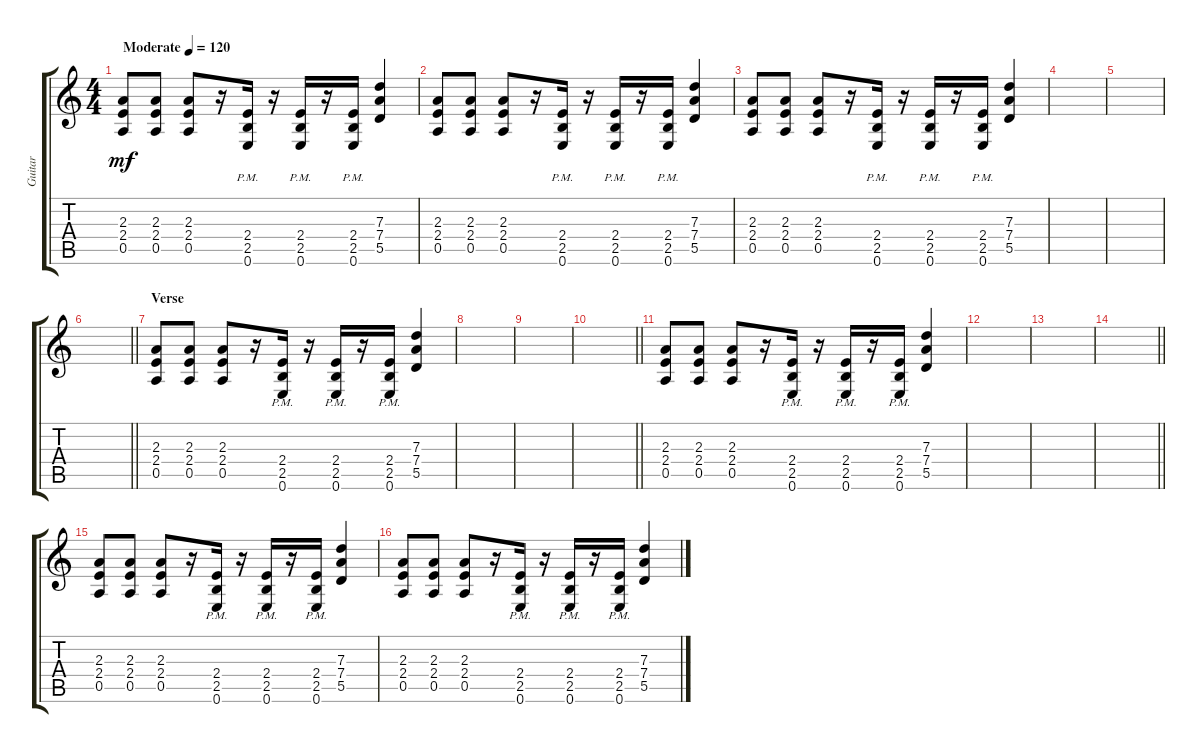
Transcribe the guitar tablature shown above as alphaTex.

\track ("Guitar" "Guitar") {instrument overdrivenguitar}
\staff {score tabs}
\tuning (E4 B3 G3 D3 A2 E2) {hide}
\ts (4 4)
\tempo (120 "Moderate")
\clef g2
\ks c
(2.3 2.4 0.5).8{dy mf instrument overdrivenguitar} (2.3 2.4 0.5).8 (2.3 2.4 0.5).8 r.16 (2.4{pm} 2.5{pm} 0.6{pm}).16 r.16 (2.4{pm} 2.5{pm} 0.6{pm}).16 r.16 (2.4{pm} 2.5{pm} 0.6{pm}).16 (7.3 7.4 5.5).4 |
(2.3 2.4 0.5).8 (2.3 2.4 0.5).8 (2.3 2.4 0.5).8 r.16 (2.4{pm} 2.5{pm} 0.6{pm}).16 r.16 (2.4{pm} 2.5{pm} 0.6{pm}).16 r.16 (2.4{pm} 2.5{pm} 0.6{pm}).16 (7.3 7.4 5.5).4 |
(2.3 2.4 0.5).8 (2.3 2.4 0.5).8 (2.3 2.4 0.5).8 r.16 (2.4{pm} 2.5{pm} 0.6{pm}).16 r.16 (2.4{pm} 2.5{pm} 0.6{pm}).16 r.16 (2.4{pm} 2.5{pm} 0.6{pm}).16 (7.3 7.4 5.5).4 |
|
|
\barLineRight lightlight
|
\section ("" "Verse")
(2.3 2.4 0.5).8 (2.3 2.4 0.5).8 (2.3 2.4 0.5).8 r.16 (2.4{pm} 2.5{pm} 0.6{pm}).16 r.16 (2.4{pm} 2.5{pm} 0.6{pm}).16 r.16 (2.4{pm} 2.5{pm} 0.6{pm}).16 (7.3 7.4 5.5).4 |
|
|
\barLineRight lightlight
|
(2.3 2.4 0.5).8 (2.3 2.4 0.5).8 (2.3 2.4 0.5).8 r.16 (2.4{pm} 2.5{pm} 0.6{pm}).16 r.16 (2.4{pm} 2.5{pm} 0.6{pm}).16 r.16 (2.4{pm} 2.5{pm} 0.6{pm}).16 (7.3 7.4 5.5).4 |
|
|
\barLineRight lightlight
|
(2.3 2.4 0.5).8 (2.3 2.4 0.5).8 (2.3 2.4 0.5).8 r.16 (2.4{pm} 2.5{pm} 0.6{pm}).16 r.16 (2.4{pm} 2.5{pm} 0.6{pm}).16 r.16 (2.4{pm} 2.5{pm} 0.6{pm}).16 (7.3 7.4 5.5).4 |
(2.3 2.4 0.5).8 (2.3 2.4 0.5).8 (2.3 2.4 0.5).8 r.16 (2.4{pm} 2.5{pm} 0.6{pm}).16 r.16 (2.4{pm} 2.5{pm} 0.6{pm}).16 r.16 (2.4{pm} 2.5{pm} 0.6{pm}).16 (7.3 7.4 5.5).4
